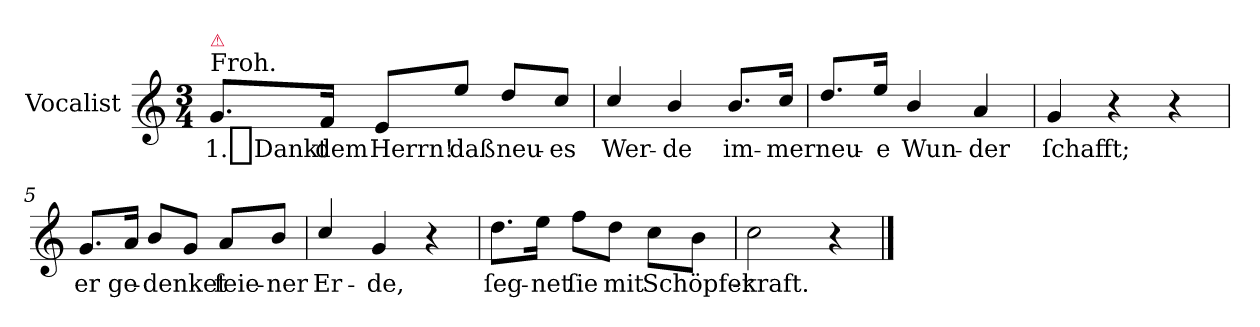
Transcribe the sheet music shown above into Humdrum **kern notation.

**kern	**text
*part1	*part1
*staff1	*staff1
*I"Vocalist	*
*clefG2	*
*k[]	*
*C:	*
*M3/4	*
=1	=1
!LO:TX:a:t=Froh.	!
!LO:TX:a:color=crimson:t=⚠	!
8.g/L	1._Dankt
16f/Jk	dem
8e/L	Herrn!
8ee/J	daß
8dd/L	neu-
8cc/J	-es
=2	=2
4cc/	Wer-
4b/	-de
8.b/L	im-
16cc/Jk	-mer
=3	=3
8.dd/L	neu-
16ee/Jk	-e
4b/	Wun-
4a	-der
=4	=4
4g	ſchafft;
4r	.
4r	.
=5	=5
8.g/L	er
16a/Jk	ge-
8b/L	-denket
8g/J	.
8a/L	ſeie-
8b/J	-ner
=6	=6
4cc/	Er-
4g	-de,
4r	.
=7	=7
8.dd\L	ſeg-
16ee\Jk	-net
8ff\L	ſie
8dd\J	mit
8cc\L	Schöpfer-
8b\J	.
=8	=8
2cc	-kraft.
4r	.
==	==
*-	*-
